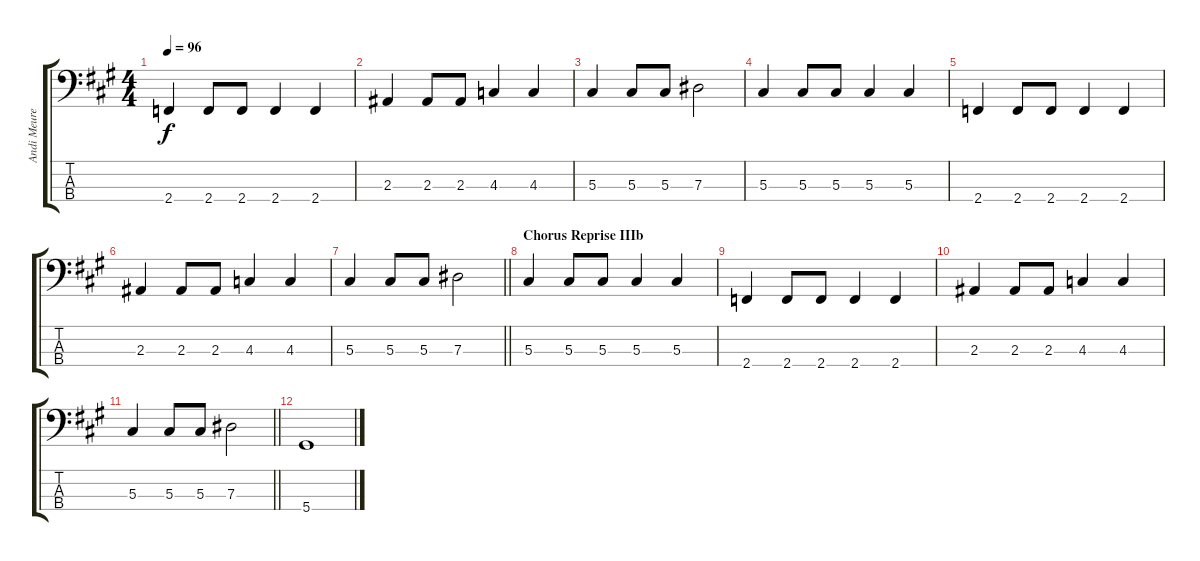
\track ("Andi Meurer" "Andi Meure") {instrument acousticbass}
\staff {score tabs}
\tuning (Gb2 Db2 Ab1 Eb1) {hide}
\ts (4 4)
\tempo 96
\clef f4
\ks a
2.4.4{dy f} 2.4.8 2.4.8 2.4.4 2.4.4 |
2.3.4 2.3.8 2.3.8 4.3.4 4.3.4 |
5.3.4 5.3.8 5.3.8 7.3.2 |
5.3.4 5.3.8 5.3.8 5.3.4 5.3.4 |
2.4.4 2.4.8 2.4.8 2.4.4 2.4.4 |
2.3.4 2.3.8 2.3.8 4.3.4 4.3.4 |
\barLineRight lightlight
5.3.4 5.3.8 5.3.8 7.3.2 |
\section ("" "Chorus Reprise IIIb")
5.3.4 5.3.8 5.3.8 5.3.4 5.3.4 |
2.4.4 2.4.8 2.4.8 2.4.4 2.4.4 |
2.3.4 2.3.8 2.3.8 4.3.4 4.3.4 |
\barLineRight lightlight
5.3.4 5.3.8 5.3.8 7.3.2 |
5.4.1
